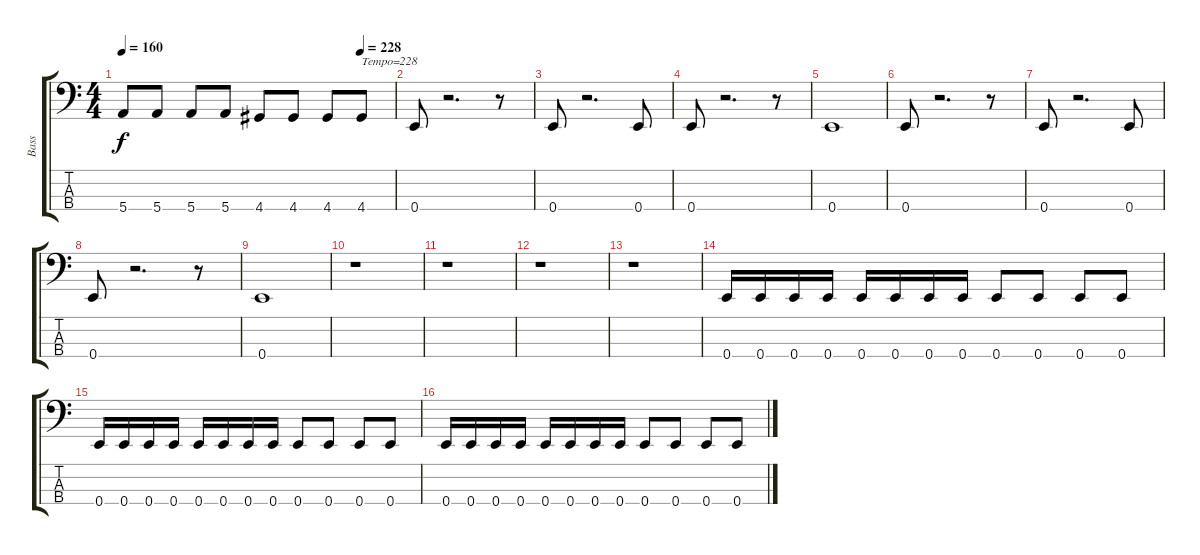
\track ("Bass" "Bass") {instrument electricbasspick}
\staff {score tabs}
\tuning (G2 D2 A1 E1) {hide}
\ts (4 4)
\tempo 160
\tempo (228 0.875)
\clef f4
\ks c
5.4.8{dy f} 5.4.8 5.4.8 5.4.8 4.4.8 4.4.8 4.4.8 4.4.8{txt "Tempo=228"} |
0.4.8 r.2{d} r.8 |
0.4.8 r.2{d} 0.4.8 |
0.4.8 r.2{d} r.8 |
0.4.1 |
0.4.8 r.2{d} r.8 |
0.4.8 r.2{d} 0.4.8 |
0.4.8 r.2{d} r.8 |
0.4.1 |
r.1 |
r.1 |
r.1 |
r.1 |
0.4.16 0.4.16 0.4.16 0.4.16 0.4.16 0.4.16 0.4.16 0.4.16 0.4.8 0.4.8 0.4.8 0.4.8 |
0.4.16 0.4.16 0.4.16 0.4.16 0.4.16 0.4.16 0.4.16 0.4.16 0.4.8 0.4.8 0.4.8 0.4.8 |
0.4.16 0.4.16 0.4.16 0.4.16 0.4.16 0.4.16 0.4.16 0.4.16 0.4.8 0.4.8 0.4.8 0.4.8
